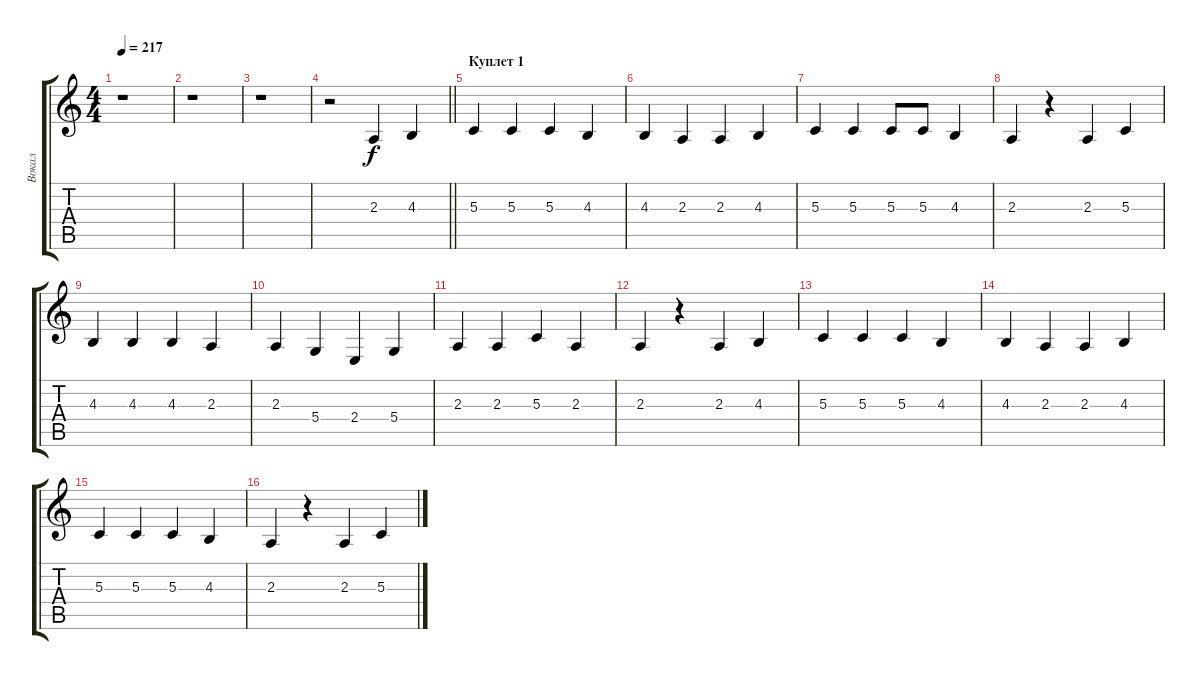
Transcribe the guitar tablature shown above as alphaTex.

\track ("Вокал" "Вокал") {instrument tenorsax}
\staff {score tabs}
\tuning (E4 B3 G3 D3 A2 E2) {hide}
\ts (4 4)
\tempo 217
\clef g2
\ks c
r.1{dy f} |
r.1 |
r.1 |
\barLineRight lightlight
r.2 2.3.4 4.3.4 |
\section ("" "Куплет 1")
5.3.4 5.3.4 5.3.4 4.3.4 |
4.3.4 2.3.4 2.3.4 4.3.4 |
5.3.4 5.3.4 5.3.8 5.3.8 4.3.4 |
2.3.4 r.4 2.3.4 5.3.4 |
4.3.4 4.3.4 4.3.4 2.3.4 |
2.3.4 5.4.4 2.4.4 5.4.4 |
2.3.4 2.3.4 5.3.4 2.3.4 |
2.3.4 r.4 2.3.4 4.3.4 |
5.3.4 5.3.4 5.3.4 4.3.4 |
4.3.4 2.3.4 2.3.4 4.3.4 |
5.3.4 5.3.4 5.3.4 4.3.4 |
2.3.4 r.4 2.3.4 5.3.4
